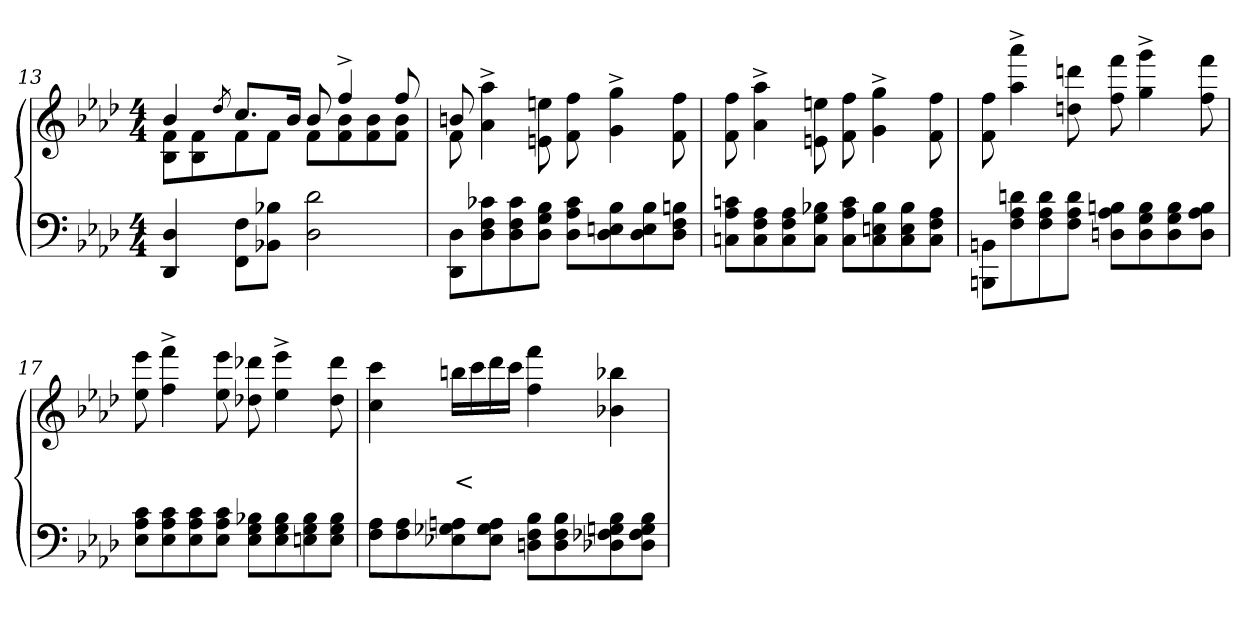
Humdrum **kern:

**kern	**kern	**text	**text
*part2	*part1	*part1	*part1
*staff2	*staff1	*staff1	*staff1
*clefF4	*clefG2	*	*
*k[b-e-a-d-]	*k[b-e-a-d-]	*	*
*M4/4	*M4/4	*	*
=13	=13	=13	=13
*	*^	*	*
4D- 4DD-	4b-	8f 8B-L	.	.
.	.	8f 8B-	.	.
.	8qdd-/	.	.	.
8F\ 8FF\L	8.ccL	8f	.	.
8B-X\ 8BB-X\J	.	8fJ	.	.
.	16b-Jk	.	.	.
2d- 2D-	8b-	8fL	.	.
.	4ff^>	8b- 8f	.	.
.	.	8b- 8f	.	.
.	8ff	8b- 8fJ	.	.
=14	=14	=14	=14	=14
8D-\ 8DD-\L	8bn	8f	.	.
8c-X\ 8F\ 8D-\	2..ryy	4aa-^> 4a-^>	.	.
8c-\ 8F\ 8D-\	.	.	.	.
8B- 8G 8D-J	.	8een\ 8en\	.	.
8c-\ 8A-\ 8D-\L	.	8ff 8f	.	.
8B-\ 8En\ 8D-\	.	4gg^> 4g^>	.	.
8B- 8E 8D-	.	.	.	.
8Bn\ 8F\ 8D-\J	.	8ff 8f	.	.
*	*v	*v	*	*
=15	=15	=15	=15
8cn 8A- 8CnL	8ff 8f	.	.
8A- 8F 8C	4aa-^> 4a-^>	.	.
8A- 8F 8C	.	.	.
8B-X 8G 8CJ	8een\ 8en\	.	.
8c 8A- 8CL	8ff 8f	.	.
8B- 8En 8C	4gg^> 4g^>	.	.
8B- 8E 8C	.	.	.
8A- 8F 8CJ	8ff 8f	.	.
=16	=16	=16	=16
8BBn 8BBBnL	8ff 8f	.	.
8dn 8A- 8F	4aaa-^> 4aa-^>	.	.
8d 8A- 8F	.	.	.
8d 8A- 8FJ	8dddn 8ddn	.	.
8Bn 8A- 8DnL	8fff 8ff	.	.
8B 8G 8D	4ggg^> 4gg^>	.	.
8B 8G 8D	.	.	.
8B 8A- 8DJ	8fff 8ff	.	.
=17	=17	=17	=17
8c 8A- 8E-L	8eee- 8ee-	.	.
8c 8A- 8E-	4fff^> 4ff^>	.	.
8c 8A- 8E-	.	.	.
8c 8A- 8E-J	8eee- 8ee-	.	.
8B-X 8G 8E-L	8ddd-X 8dd-X	.	.
8B- 8G 8E-	4eee-^> 4ee-^>	.	.
8B- 8G 8En	.	.	.
8B- 8G 8EJ	8ddd- 8dd-	.	.
=18	=18	=18	=18
8A- 8FL	4ccc 4cc	.	.
8A- 8F	.	.	.
8An 8G-X 8E-X	16bbnLL	.	<
.	16ccc	.	.
8A 8G- 8E-J	16ddd-	.	.
.	16cccJJ	.	.
8B- 8F 8DnL	4fff 4ff	.	.
8B- 8F 8D	.	.	.
8B- 8Gn 8F-X 8D-X	4bb-X 4b-X	.	.
8B- 8G 8F- 8D-J	.	.	.
=	=	=	=
*-	*-	*-	*-
